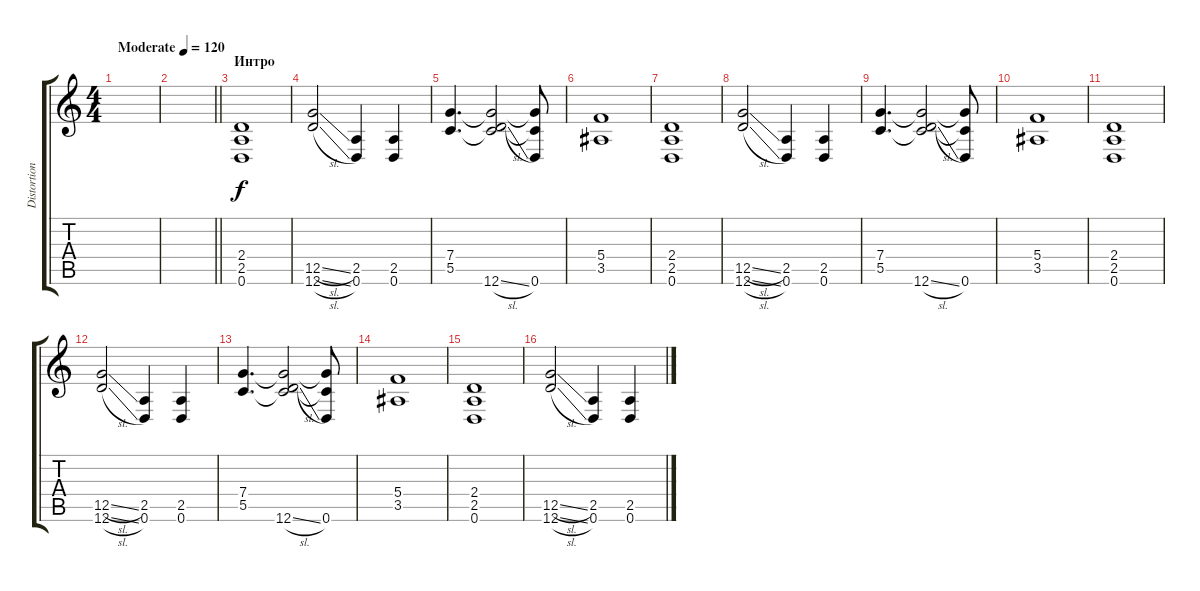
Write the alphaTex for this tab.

\track ("Distortion" "Distortion") {instrument distortionguitar}
\staff {score tabs}
\tuning (D4 A3 F3 C3 G2 D2) {hide}
\ts (4 4)
\tempo (120 "Moderate")
\clef g2
\ks c
|
\barLineRight lightlight
|
\section ("" "Интро")
(2.4 2.5 0.6).1 |
(12.5{sl} 12.6{sl}).2 (2.5 0.6).4 (2.5 0.6).4 |
(7.4 5.5).4{d} (7.4{t} 5.5{t} 12.6{sl}).2 (7.4{t} 5.5{t} 0.6).8 |
(5.4 3.5).1 |
(2.4 2.5 0.6).1 |
(12.5{sl} 12.6{sl}).2 (2.5 0.6).4 (2.5 0.6).4 |
(7.4 5.5).4{d} (7.4{t} 5.5{t} 12.6{sl}).2 (7.4{t} 5.5{t} 0.6).8 |
(5.4 3.5).1 |
(2.4 2.5 0.6).1 |
(12.5{sl} 12.6{sl}).2 (2.5 0.6).4 (2.5 0.6).4 |
(7.4 5.5).4{d} (7.4{t} 5.5{t} 12.6{sl}).2 (7.4{t} 5.5{t} 0.6).8 |
(5.4 3.5).1 |
(2.4 2.5 0.6).1 |
(12.5{sl} 12.6{sl}).2 (2.5 0.6).4 (2.5 0.6).4
